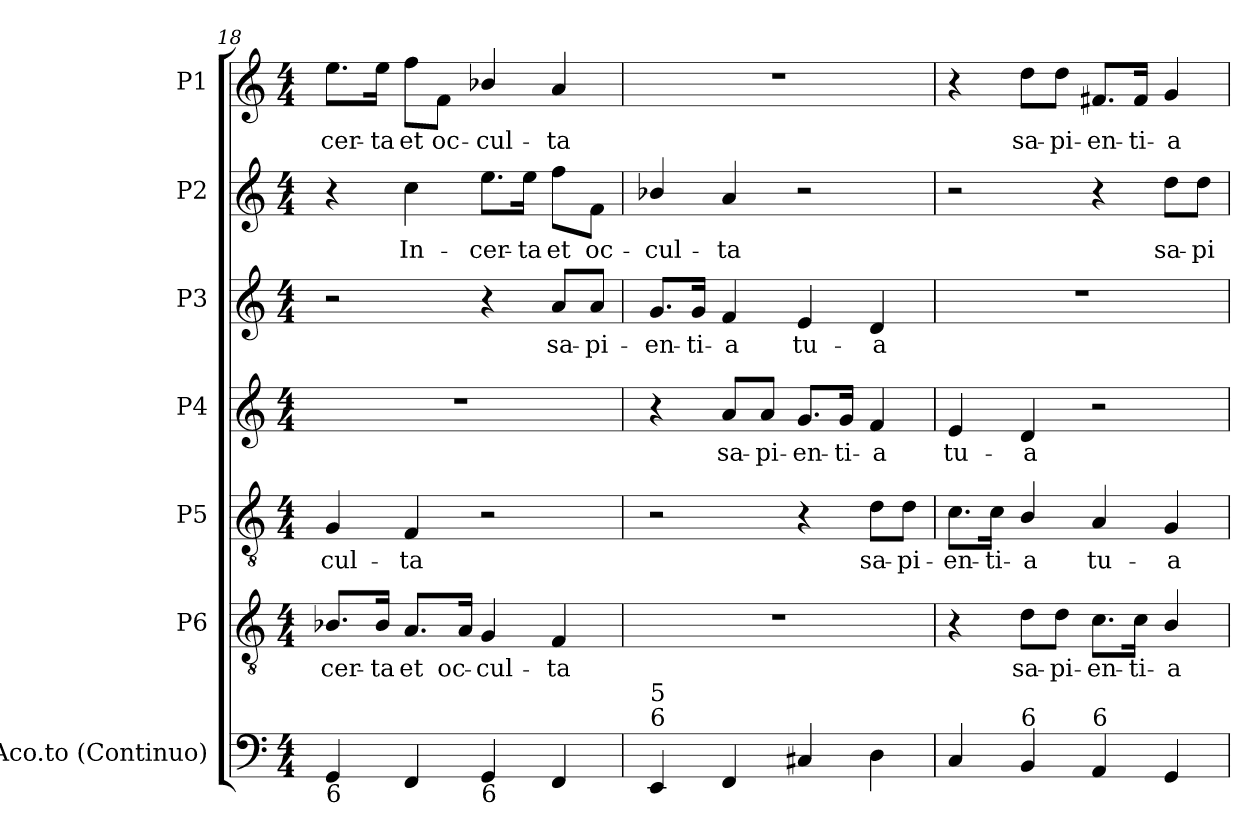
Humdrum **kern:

**kern	**kern	**text	**kern	**text	**kern	**text	**kern	**text	**kern	**text	**kern	**text
*part7	*part6	*part6	*part5	*part5	*part4	*part4	*part3	*part3	*part2	*part2	*part1	*part1
*staff7	*staff6	*staff6	*staff5	*staff5	*staff4	*staff4	*staff3	*staff3	*staff2	*staff2	*staff1	*staff1
*I"Aco.to (Continuo)	*I"P6	*	*I"P5	*	*I"P4	*	*I"P3	*	*I"P2	*	*I"P1	*
*I'Cont.	*	*	*	*	*	*	*	*	*	*	*	*
*clefF4	*clefGv2	*	*clefGv2	*	*clefG2	*	*clefG2	*	*clefG2	*	*clefG2	*
*	*ITrd7c12	*	*ITrd7c12	*	*	*	*	*	*	*	*	*
*k[]	*k[]	*	*k[]	*	*k[]	*	*k[]	*	*k[]	*	*k[]	*
*C:	*C:	*	*C:	*	*C:	*	*C:	*	*C:	*	*C:	*
*M4/4	*M4/4	*	*M4/4	*	*M4/4	*	*M4/4	*	*M4/4	*	*M4/4	*
=18	=18	=18	=18	=18	=18	=18	=18	=18	=18	=18	=18	=18
!	!	!LO:LY:b:color=#000000	!	!	!	!	!	!	!	!	!	!
!	!	!	!	!LO:LY:b:color=#000000	!	!	!	!	!	!	!	!
!LO:TX:b:t=6	!	!	!	!	!	!	!	!	!	!	!	!
!	!	!	!	!	!	!	!	!	!	!	!	!LO:LY:b:color=#000000
4GGi/	8.BB-Xi/L	-cer-	4GGi/	-cul-	1r	.	2r	.	4r	.	8.eei\L	-cer-
!	!	!LO:LY:b:color=#000000	!	!	!	!	!	!	!	!	!	!
!	!	!	!	!	!	!	!	!	!	!	!	!LO:LY:b:color=#000000
.	16BB-i/Jk	-ta	.	.	.	.	.	.	.	.	16eei\Jk	-ta
!	!	!LO:LY:b:color=#000000	!	!	!	!	!	!	!	!	!	!
!	!	!	!	!LO:LY:b:color=#000000	!	!	!	!	!	!	!	!
!	!	!	!	!	!	!	!	!	!	!LO:LY:b:color=#000000	!	!
!	!	!	!	!	!	!	!	!	!	!	!	!LO:LY:b:color=#000000
4FFi/	8.AAi/L	et	4FFi/	-ta	.	.	.	.	4cci\	In-	8ffi\L	et
!	!	!	!	!	!	!	!	!	!	!	!	!LO:LY:b:color=#000000
.	.	.	.	.	.	.	.	.	.	.	8fi\J	oc-
!	!	!LO:LY:b:color=#000000	!	!	!	!	!	!	!	!	!	!
.	16AAi/Jk	oc-	.	.	.	.	.	.	.	.	.	.
!	!	!LO:LY:b:color=#000000	!	!	!	!	!	!	!	!	!	!
!	!	!	!	!	!	!	!	!	!	!LO:LY:b:color=#000000	!	!
!LO:TX:b:t=6	!	!	!	!	!	!	!	!	!	!	!	!
!	!	!	!	!	!	!	!	!	!	!	!	!LO:LY:b:color=#000000
4GGi/	4GGi/	-cul-	2r	.	.	.	4r	.	8.eei\L	-cer-	4b-Xi/	-cul-
!	!	!	!	!	!	!	!	!	!	!LO:LY:b:color=#000000	!	!
.	.	.	.	.	.	.	.	.	16eei\Jk	-ta	.	.
!	!	!LO:LY:b:color=#000000	!	!	!	!	!	!	!	!	!	!
!	!	!	!	!	!	!	!	!LO:LY:b:color=#000000	!	!	!	!
!	!	!	!	!	!	!	!	!	!	!LO:LY:b:color=#000000	!	!
!	!	!	!	!	!	!	!	!	!	!	!	!LO:LY:b:color=#000000
4FFi/	4FFi/	-ta	.	.	.	.	8ai/L	sa-	8ffi\L	et	4ai/	-ta
!	!	!	!	!	!	!	!	!LO:LY:b:color=#000000	!	!	!	!
!	!	!	!	!	!	!	!	!	!	!LO:LY:b:color=#000000	!	!
.	.	.	.	.	.	.	8ai/J	-pi-	8fi\J	oc-	.	.
!!LO:LB:g=z
=19	=19	=19	=19	=19	=19	=19	=19	=19	=19	=19	=19	=19
!	!	!	!	!	!	!	!	!LO:LY:b:color=#000000	!	!	!	!
!LO:TX:a:t=6	!	!	!	!	!	!	!	!	!	!	!	!
!LO:TX:t=5	!	!	!	!	!	!	!	!	!	!	!	!
!	!	!	!	!	!	!	!	!	!	!LO:LY:b:color=#000000	!	!
4EEi/	1r	.	2r	.	4r	.	8.gi/L	-en-	4b-Xi/	-cul-	1r	.
!	!	!	!	!	!	!	!	!LO:LY:b:color=#000000	!	!	!	!
.	.	.	.	.	.	.	16gi/Jk	-ti-	.	.	.	.
!	!	!	!	!	!	!LO:LY:b:color=#000000	!	!	!	!	!	!
!	!	!	!	!	!	!	!	!LO:LY:b:color=#000000	!	!	!	!
!	!	!	!	!	!	!	!	!	!	!LO:LY:b:color=#000000	!	!
4FFi/	.	.	.	.	8ai/L	sa-	4fi/	-a	4ai/	-ta	.	.
!	!	!	!	!	!	!LO:LY:b:color=#000000	!	!	!	!	!	!
.	.	.	.	.	8ai/J	-pi-	.	.	.	.	.	.
!	!	!	!	!	!	!LO:LY:b:color=#000000	!	!	!	!	!	!
!	!	!	!	!	!	!	!	!LO:LY:b:color=#000000	!	!	!	!
4C#Xi/	.	.	4r	.	8.gi/L	-en-	4ei/	tu-	2r	.	.	.
!	!	!	!	!	!	!LO:LY:b:color=#000000	!	!	!	!	!	!
.	.	.	.	.	16gi/Jk	-ti-	.	.	.	.	.	.
!	!	!	!	!LO:LY:b:color=#000000	!	!	!	!	!	!	!	!
!	!	!	!	!	!	!LO:LY:b:color=#000000	!	!	!	!	!	!
!	!	!	!	!	!	!	!	!LO:LY:b:color=#000000	!	!	!	!
4Di\	.	.	8Di\L	sa-	4fi/	-a	4di/	-a	.	.	.	.
!	!	!	!	!LO:LY:b:color=#000000	!	!	!	!	!	!	!	!
.	.	.	8Di\J	-pi-	.	.	.	.	.	.	.	.
=20	=20	=20	=20	=20	=20	=20	=20	=20	=20	=20	=20	=20
!	!	!	!	!LO:LY:b:color=#000000	!	!	!	!	!	!	!	!
!	!	!	!	!	!	!LO:LY:b:color=#000000	!	!	!	!	!	!
4Ci/	4r	.	8.Ci\L	-en-	4ei/	tu-	1r	.	2r	.	4r	.
!	!	!	!	!LO:LY:b:color=#000000	!	!	!	!	!	!	!	!
.	.	.	16Ci\Jk	-ti-	.	.	.	.	.	.	.	.
!	!	!LO:LY:b:color=#000000	!	!	!	!	!	!	!	!	!	!
!	!	!	!	!LO:LY:b:color=#000000	!	!	!	!	!	!	!	!
!	!	!	!	!	!	!LO:LY:b:color=#000000	!	!	!	!	!	!
!LO:TX:t=6	!	!	!	!	!	!	!	!	!	!	!	!
!	!	!	!	!	!	!	!	!	!	!	!	!LO:LY:b:color=#000000
4BBi/	8Di\L	sa-	4BBi/	-a	4di/	-a	.	.	.	.	8ddi\L	sa-
!	!	!LO:LY:b:color=#000000	!	!	!	!	!	!	!	!	!	!
!	!	!	!	!	!	!	!	!	!	!	!	!LO:LY:b:color=#000000
.	8Di\J	-pi-	.	.	.	.	.	.	.	.	8ddi\J	-pi-
!	!	!LO:LY:b:color=#000000	!	!	!	!	!	!	!	!	!	!
!	!	!	!	!LO:LY:b:color=#000000	!	!	!	!	!	!	!	!
!LO:TX:t=6	!	!	!	!	!	!	!	!	!	!	!	!
!	!	!	!	!	!	!	!	!	!	!	!	!LO:LY:b:color=#000000
4AAi/	8.Ci\L	-en-	4AAi/	tu-	2r	.	.	.	4r	.	8.f#Xi/L	-en-
!	!	!LO:LY:b:color=#000000	!	!	!	!	!	!	!	!	!	!
!	!	!	!	!	!	!	!	!	!	!	!	!LO:LY:b:color=#000000
.	16Ci\Jk	-ti-	.	.	.	.	.	.	.	.	16f#i/Jk	-ti-
!	!	!LO:LY:b:color=#000000	!	!	!	!	!	!	!	!	!	!
!	!	!	!	!LO:LY:b:color=#000000	!	!	!	!	!	!	!	!
!	!	!	!	!	!	!	!	!	!	!LO:LY:b:color=#000000	!	!
!	!	!	!	!	!	!	!	!	!	!	!	!LO:LY:b:color=#000000
4GGi/	4BBi/	-a	4GGi/	-a	.	.	.	.	8ddi\L	sa-	4gi/	-a
!	!	!	!	!	!	!	!	!	!	!LO:LY:b:color=#000000	!	!
.	.	.	.	.	.	.	.	.	8ddi\J	-pi-	.	.
=	=	=	=	=	=	=	=	=	=	=	=	=
*-	*-	*-	*-	*-	*-	*-	*-	*-	*-	*-	*-	*-
